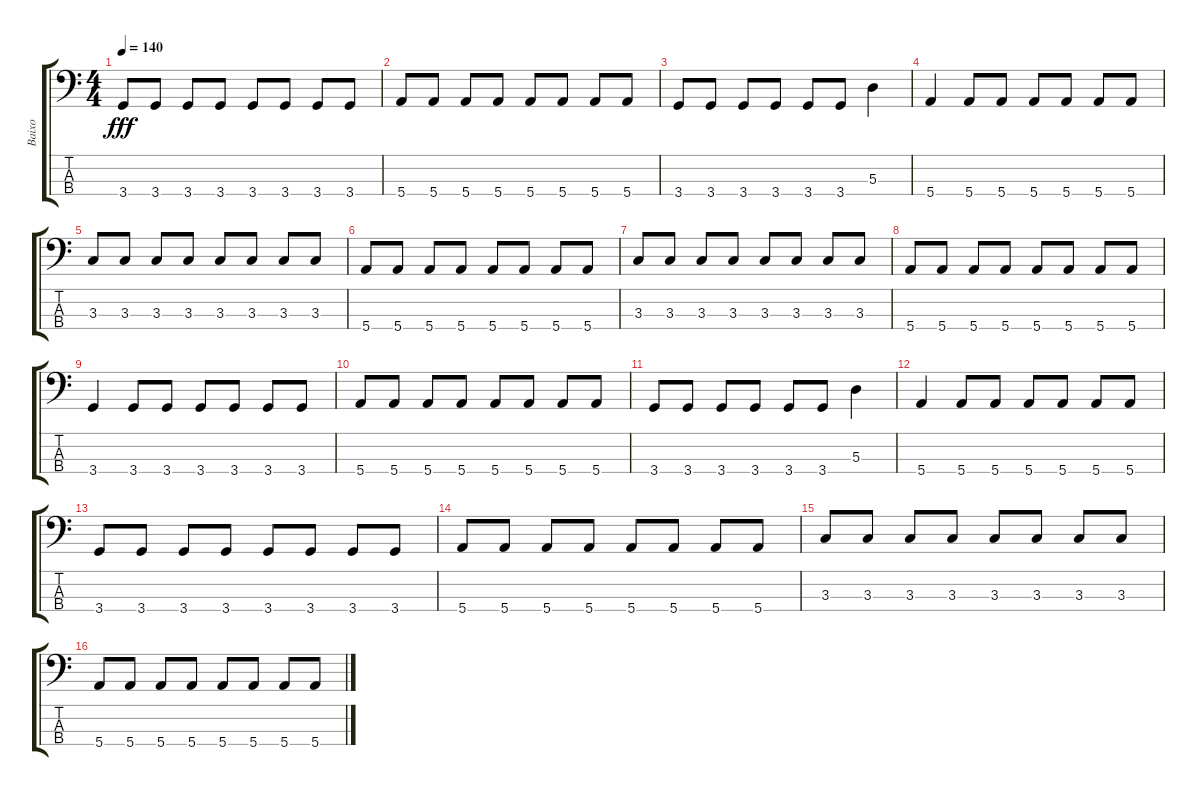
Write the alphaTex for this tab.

\track ("Baixo" "Baixo") {instrument electricbassfinger}
\staff {score tabs}
\tuning (G2 D2 A1 E1) {hide}
\ts (4 4)
\tempo 140
\clef f4
\ks c
3.4.8{dy fff} 3.4.8 3.4.8 3.4.8 3.4.8 3.4.8 3.4.8 3.4.8 |
5.4.8 5.4.8 5.4.8 5.4.8 5.4.8 5.4.8 5.4.8 5.4.8 |
3.4.8 3.4.8 3.4.8 3.4.8 3.4.8 3.4.8 5.3.4 |
5.4.4 5.4.8 5.4.8 5.4.8 5.4.8 5.4.8 5.4.8 |
3.3.8 3.3.8 3.3.8 3.3.8 3.3.8 3.3.8 3.3.8 3.3.8 |
5.4.8 5.4.8 5.4.8 5.4.8 5.4.8 5.4.8 5.4.8 5.4.8 |
3.3.8 3.3.8 3.3.8 3.3.8 3.3.8 3.3.8 3.3.8 3.3.8 |
5.4.8 5.4.8 5.4.8 5.4.8 5.4.8 5.4.8 5.4.8 5.4.8 |
3.4.4 3.4.8 3.4.8 3.4.8 3.4.8 3.4.8 3.4.8 |
5.4.8 5.4.8 5.4.8 5.4.8 5.4.8 5.4.8 5.4.8 5.4.8 |
3.4.8 3.4.8 3.4.8 3.4.8 3.4.8 3.4.8 5.3.4 |
5.4.4 5.4.8 5.4.8 5.4.8 5.4.8 5.4.8 5.4.8 |
3.4.8 3.4.8 3.4.8 3.4.8 3.4.8 3.4.8 3.4.8 3.4.8 |
5.4.8 5.4.8 5.4.8 5.4.8 5.4.8 5.4.8 5.4.8 5.4.8 |
3.3.8 3.3.8 3.3.8 3.3.8 3.3.8 3.3.8 3.3.8 3.3.8 |
5.4.8 5.4.8 5.4.8 5.4.8 5.4.8 5.4.8 5.4.8 5.4.8
